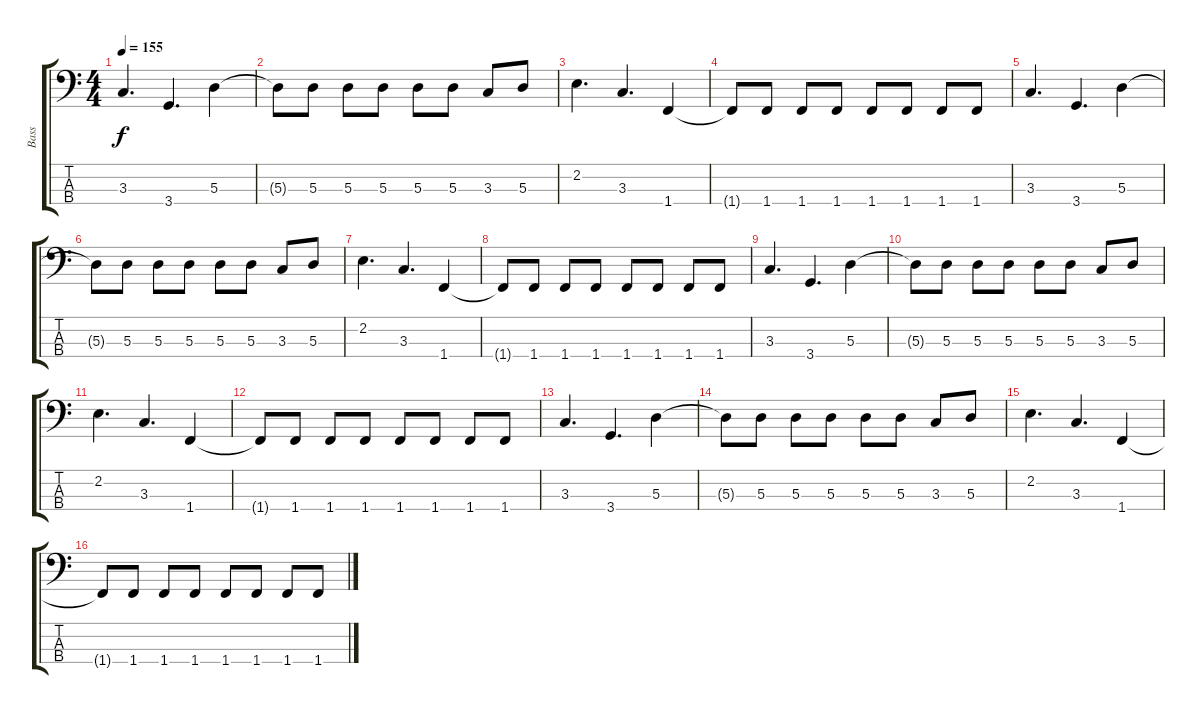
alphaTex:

\track ("Bass" "Bass") {instrument electricbassfinger}
\staff {score tabs}
\tuning (G2 D2 A1 E1) {hide}
\ts (4 4)
\tempo 155
\clef f4
\ks c
3.3.4{d dy f} 3.4.4{d} 5.3.4 |
5.3{t}.8 5.3.8 5.3.8 5.3.8 5.3.8 5.3.8 3.3.8 5.3.8 |
2.2.4{d} 3.3.4{d} 1.4.4 |
1.4{t}.8 1.4.8 1.4.8 1.4.8 1.4.8 1.4.8 1.4.8 1.4.8 |
3.3.4{d} 3.4.4{d} 5.3.4 |
5.3{t}.8 5.3.8 5.3.8 5.3.8 5.3.8 5.3.8 3.3.8 5.3.8 |
2.2.4{d} 3.3.4{d} 1.4.4 |
1.4{t}.8 1.4.8 1.4.8 1.4.8 1.4.8 1.4.8 1.4.8 1.4.8 |
3.3.4{d} 3.4.4{d} 5.3.4 |
5.3{t}.8 5.3.8 5.3.8 5.3.8 5.3.8 5.3.8 3.3.8 5.3.8 |
2.2.4{d} 3.3.4{d} 1.4.4 |
1.4{t}.8 1.4.8 1.4.8 1.4.8 1.4.8 1.4.8 1.4.8 1.4.8 |
3.3.4{d} 3.4.4{d} 5.3.4 |
5.3{t}.8 5.3.8 5.3.8 5.3.8 5.3.8 5.3.8 3.3.8 5.3.8 |
2.2.4{d} 3.3.4{d} 1.4.4 |
1.4{t}.8 1.4.8 1.4.8 1.4.8 1.4.8 1.4.8 1.4.8 1.4.8
